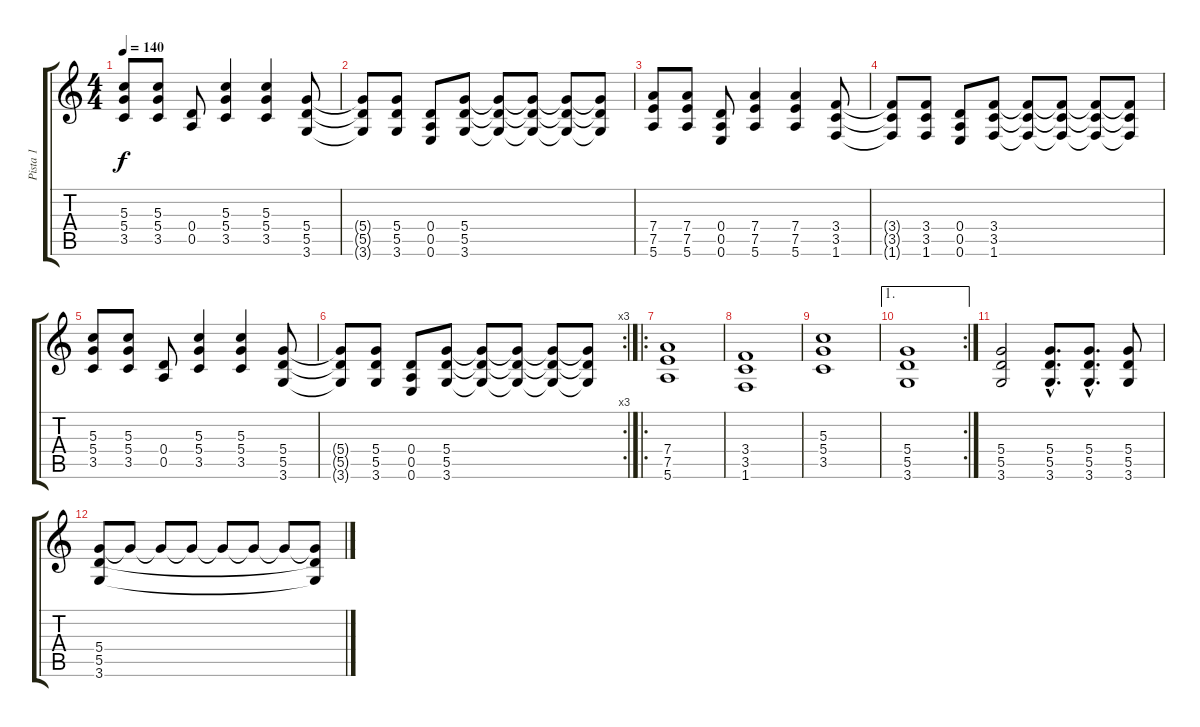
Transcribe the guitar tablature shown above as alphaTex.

\track ("Pista 1" "Pista 1") {instrument electricguitarclean}
\staff {score tabs}
\tuning (E4 B3 G3 D3 A2 E2) {hide}
\ts (4 4)
\tempo 140
\clef g2
\ks c
(5.3 5.4 3.5).8{dy f} (5.3 5.4 3.5).8 (0.4 0.5).8 (5.3 5.4 3.5).4 (5.3 5.4 3.5).4 (5.4 5.5 3.6).8 |
(5.4{t} 5.5{t} 3.6{t}).8 (5.4 5.5 3.6).8 (0.4 0.5 0.6).8 (5.4 5.5 3.6).8 (5.4{t} 5.5{t} 3.6{t}).8 (5.4{t} 5.5{t} 3.6{t}).8 (5.4{t} 5.5{t} 3.6{t}).8 (5.4{t} 5.5{t} 3.6{t}).8 |
(7.4 7.5 5.6).8 (7.4 7.5 5.6).8 (0.4 0.5 0.6).8 (7.4 7.5 5.6).4 (7.4 7.5 5.6).4 (3.4 3.5 1.6).8 |
(3.4{t} 3.5{t} 1.6{t}).8 (3.4 3.5 1.6).8 (0.4 0.5 0.6).8 (3.4 3.5 1.6).8 (3.4{t} 3.5{t} 1.6{t}).8 (3.4{t} 3.5{t} 1.6{t}).8 (3.4{t} 3.5{t} 1.6{t}).8 (3.4{t} 3.5{t} 1.6{t}).8 |
(5.3 5.4 3.5).8 (5.3 5.4 3.5).8 (0.4 0.5).8 (5.3 5.4 3.5).4 (5.3 5.4 3.5).4 (5.4 5.5 3.6).8 |
\rc 3
(5.4{t} 5.5{t} 3.6{t}).8 (5.4 5.5 3.6).8 (0.4 0.5 0.6).8 (5.4 5.5 3.6).8 (5.4{t} 5.5{t} 3.6{t}).8 (5.4{t} 5.5{t} 3.6{t}).8 (5.4{t} 5.5{t} 3.6{t}).8 (5.4{t} 5.5{t} 3.6{t}).8 |
\ro
(7.4 7.5 5.6).1 |
(3.4 3.5 1.6).1 |
(5.3 5.4 3.5).1 |
\ae 1
\rc 2
(5.4 5.5 3.6).1 |
(5.4 5.5 3.6).2 (5.4{hac} 5.5{hac} 3.6{hac}).8{d} (5.4{hac} 5.5{hac} 3.6{hac}).8{d} (5.4 5.5 3.6).8 |
(5.4 5.5 3.6).8 5.4{t}.8 5.4{t}.8 5.4{t}.8 5.4{t}.8 5.4{t}.8 5.4{t}.8 (5.4{t} 5.5{t} 3.6{t}).8
